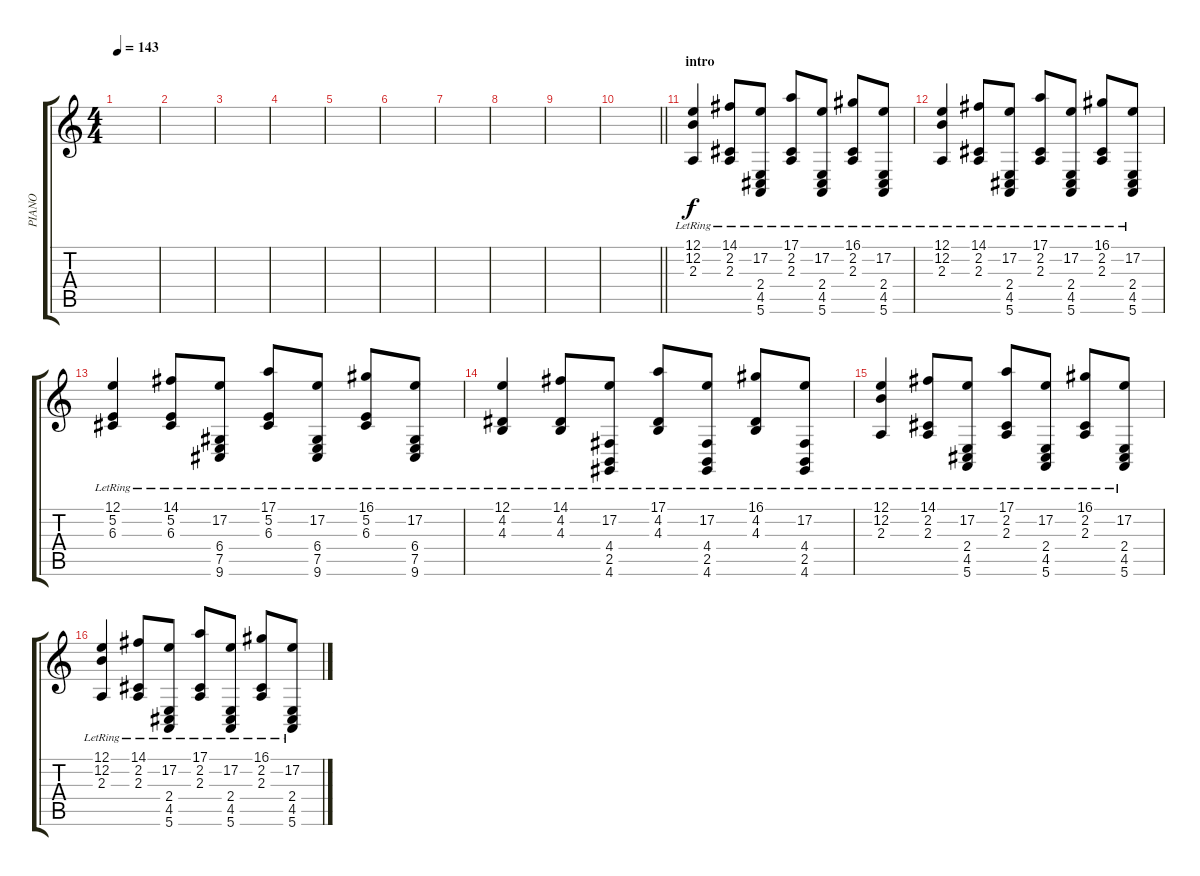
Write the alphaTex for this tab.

\track ("PIANO" "PIANO") {instrument acousticgrandpiano}
\staff {score tabs}
\tuning (E4 B3 G3 D3 A2 E2) {hide}
\ts (4 4)
\tempo 143
\clef g2
\ks c
|
|
|
|
|
|
|
|
|
\barLineRight lightlight
|
\section ("" "intro")
(12.1{lr} 12.2{lr} 2.3{lr}).4 (14.1{lr} 2.2{lr} 2.3{lr}).8 (17.2 2.4{lr} 4.5{lr} 5.6{lr}).8 (17.1{lr} 2.2{lr} 2.3{lr}).8 (17.2 2.4{lr} 4.5{lr} 5.6{lr}).8 (16.1{lr} 2.2{lr} 2.3{lr}).8 (17.2 2.4{lr} 4.5{lr} 5.6{lr}).8 |
(12.1{lr} 12.2{lr} 2.3{lr}).4 (14.1{lr} 2.2{lr} 2.3{lr}).8 (17.2 2.4{lr} 4.5{lr} 5.6{lr}).8 (17.1{lr} 2.2{lr} 2.3{lr}).8 (17.2 2.4{lr} 4.5{lr} 5.6{lr}).8 (16.1{lr} 2.2{lr} 2.3{lr}).8 (17.2 2.4{lr} 4.5{lr} 5.6{lr}).8 |
(12.1{lr} 5.2{lr} 6.3{lr}).4 (14.1{lr} 5.2{lr} 6.3{lr}).8 (17.2 6.4{lr} 7.5{lr} 9.6{lr}).8 (17.1{lr} 5.2{lr} 6.3{lr}).8 (17.2 6.4{lr} 7.5{lr} 9.6{lr}).8 (16.1{lr} 5.2{lr} 6.3{lr}).8 (17.2 6.4{lr} 7.5{lr} 9.6{lr}).8 |
(12.1{lr} 4.2{lr} 4.3{lr}).4 (14.1{lr} 4.2{lr} 4.3{lr}).8 (17.2 4.4{lr} 2.5{lr} 4.6{lr}).8 (17.1{lr} 4.2{lr} 4.3{lr}).8 (17.2 4.4{lr} 2.5{lr} 4.6{lr}).8 (16.1{lr} 4.2{lr} 4.3{lr}).8 (17.2 4.4{lr} 2.5{lr} 4.6{lr}).8 |
(12.1{lr} 12.2{lr} 2.3{lr}).4 (14.1{lr} 2.2{lr} 2.3{lr}).8 (17.2 2.4{lr} 4.5{lr} 5.6{lr}).8 (17.1{lr} 2.2{lr} 2.3{lr}).8 (17.2 2.4{lr} 4.5{lr} 5.6{lr}).8 (16.1{lr} 2.2{lr} 2.3{lr}).8 (17.2 2.4{lr} 4.5{lr} 5.6{lr}).8 |
(12.1{lr} 12.2{lr} 2.3{lr}).4 (14.1{lr} 2.2{lr} 2.3{lr}).8 (17.2 2.4{lr} 4.5{lr} 5.6{lr}).8 (17.1{lr} 2.2{lr} 2.3{lr}).8 (17.2 2.4{lr} 4.5{lr} 5.6{lr}).8 (16.1{lr} 2.2{lr} 2.3{lr}).8 (17.2 2.4{lr} 4.5{lr} 5.6{lr}).8
